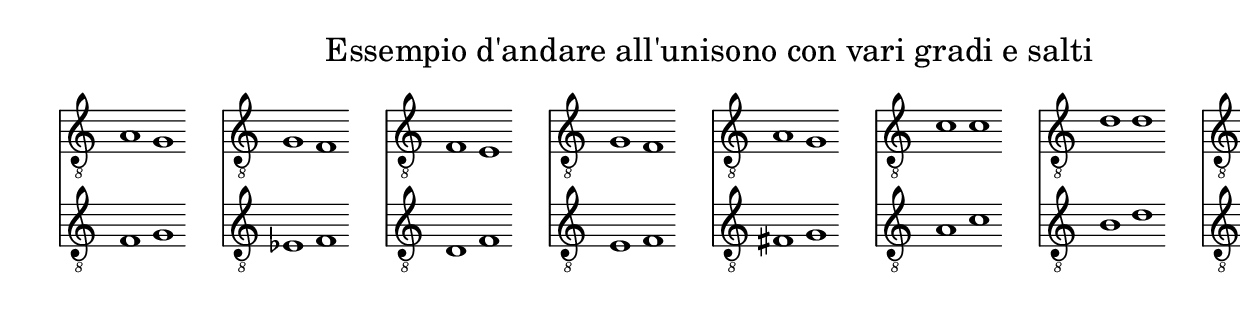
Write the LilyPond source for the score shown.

\version "2.22.2"

% Auto generated file

\header {
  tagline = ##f
}

dot = {
   \once \override Script.add-stem-support = ##f
   \once \override Script.toward-stem-shift = 0
   \once \override Script.skyline-horizontal-padding = 0
   \once \override Script.direction = 1
   \once \override Script.font-size = 1
}

\markup {
  \center-column {
    \line {
      \center-align
      \fontsize#3 { \concat { \normal-text "Essempio d'andare all'unisono con vari gradi e salti"} }
    }
    \null
    \line {
      \center-column {

        \line {
          \score {
            <<
              \new Staff \with { instrumentName = ""} {
                \override Staff.TimeSignature.stencil = ##f
                \override Staff.NoteHead.style = #'baroque
                \accidentalStyle Score.forget
                \override Rest.style = #'default
                \override NoteHead.style = #'default
                \cadenzaOn
                \clef "treble_8"
                \key c #`((0 . ,NATURAL) (1 . ,NATURAL) (2 . ,NATURAL)
                          (3 . ,NATURAL) (4 . ,NATURAL) (5 . ,NATURAL)
                          (6 . ,NATURAL))  a1   g1  
                \cadenzaOff
              }
              \new Staff \with { instrumentName = ""} {
                \override Staff.TimeSignature.stencil = ##f
                \override Staff.NoteHead.style = #'baroque
                \accidentalStyle Score.forget
                \override Rest.style = #'default
                \override NoteHead.style = #'default
                \cadenzaOn
                \clef "treble_8"
                \key c #`((0 . ,NATURAL) (1 . ,NATURAL) (2 . ,NATURAL)
                          (3 . ,NATURAL) (4 . ,NATURAL) (5 . ,NATURAL)
                          (6 . ,NATURAL))  f1   g1  
                \cadenzaOff
              }
            >>
            \layout {
              \context {
                \Score
                \override SpacingSpanner.common-shortest-duration = #(ly:make-moment 1)
              }
            }
          }
        }

      }
      \hspace #3 
      \center-column {

        \line {
          \score {
            <<
              \new Staff \with { instrumentName = ""} {
                \override Staff.TimeSignature.stencil = ##f
                \override Staff.NoteHead.style = #'baroque
                \accidentalStyle Score.forget
                \override Rest.style = #'default
                \override NoteHead.style = #'default
                \cadenzaOn
                \clef "treble_8"
                \key c #`((0 . ,NATURAL) (1 . ,NATURAL) (2 . ,NATURAL)
                          (3 . ,NATURAL) (4 . ,NATURAL) (5 . ,NATURAL)
                          (6 . ,NATURAL))  g1   f1  
                \cadenzaOff
              }
              \new Staff \with { instrumentName = ""} {
                \override Staff.TimeSignature.stencil = ##f
                \override Staff.NoteHead.style = #'baroque
                \accidentalStyle Score.forget
                \override Rest.style = #'default
                \override NoteHead.style = #'default
                \cadenzaOn
                \clef "treble_8"
                \key c #`((0 . ,NATURAL) (1 . ,NATURAL) (2 . ,NATURAL)
                          (3 . ,NATURAL) (4 . ,NATURAL) (5 . ,NATURAL)
                          (6 . ,NATURAL))  es1   f1  
                \cadenzaOff
              }
            >>
            \layout {
              \context {
                \Score
                \override SpacingSpanner.common-shortest-duration = #(ly:make-moment 1)
              }
            }
          }
        }

      }
      \hspace #3 
      \center-column {

        \line {
          \score {
            <<
              \new Staff \with { instrumentName = ""} {
                \override Staff.TimeSignature.stencil = ##f
                \override Staff.NoteHead.style = #'baroque
                \accidentalStyle Score.forget
                \override Rest.style = #'default
                \override NoteHead.style = #'default
                \cadenzaOn
                \clef "treble_8"
                \key c #`((0 . ,NATURAL) (1 . ,NATURAL) (2 . ,NATURAL)
                          (3 . ,NATURAL) (4 . ,NATURAL) (5 . ,NATURAL)
                          (6 . ,NATURAL))  f1   e1  
                \cadenzaOff
              }
              \new Staff \with { instrumentName = ""} {
                \override Staff.TimeSignature.stencil = ##f
                \override Staff.NoteHead.style = #'baroque
                \accidentalStyle Score.forget
                \override Rest.style = #'default
                \override NoteHead.style = #'default
                \cadenzaOn
                \clef "treble_8"
                \key c #`((0 . ,NATURAL) (1 . ,NATURAL) (2 . ,NATURAL)
                          (3 . ,NATURAL) (4 . ,NATURAL) (5 . ,NATURAL)
                          (6 . ,NATURAL))  d1   f1  
                \cadenzaOff
              }
            >>
            \layout {
              \context {
                \Score
                \override SpacingSpanner.common-shortest-duration = #(ly:make-moment 1)
              }
            }
          }
        }

      }
      \hspace #3 
      \center-column {

        \line {
          \score {
            <<
              \new Staff \with { instrumentName = ""} {
                \override Staff.TimeSignature.stencil = ##f
                \override Staff.NoteHead.style = #'baroque
                \accidentalStyle Score.forget
                \override Rest.style = #'default
                \override NoteHead.style = #'default
                \cadenzaOn
                \clef "treble_8"
                \key c #`((0 . ,NATURAL) (1 . ,NATURAL) (2 . ,NATURAL)
                          (3 . ,NATURAL) (4 . ,NATURAL) (5 . ,NATURAL)
                          (6 . ,NATURAL))  g1   f1  
                \cadenzaOff
              }
              \new Staff \with { instrumentName = ""} {
                \override Staff.TimeSignature.stencil = ##f
                \override Staff.NoteHead.style = #'baroque
                \accidentalStyle Score.forget
                \override Rest.style = #'default
                \override NoteHead.style = #'default
                \cadenzaOn
                \clef "treble_8"
                \key c #`((0 . ,NATURAL) (1 . ,NATURAL) (2 . ,NATURAL)
                          (3 . ,NATURAL) (4 . ,NATURAL) (5 . ,NATURAL)
                          (6 . ,NATURAL))  e1   f1  
                \cadenzaOff
              }
            >>
            \layout {
              \context {
                \Score
                \override SpacingSpanner.common-shortest-duration = #(ly:make-moment 1)
              }
            }
          }
        }

      }
      \hspace #3 
      \center-column {

        \line {
          \score {
            <<
              \new Staff \with { instrumentName = ""} {
                \override Staff.TimeSignature.stencil = ##f
                \override Staff.NoteHead.style = #'baroque
                \accidentalStyle Score.forget
                \override Rest.style = #'default
                \override NoteHead.style = #'default
                \cadenzaOn
                \clef "treble_8"
                \key c #`((0 . ,NATURAL) (1 . ,NATURAL) (2 . ,NATURAL)
                          (3 . ,NATURAL) (4 . ,NATURAL) (5 . ,NATURAL)
                          (6 . ,NATURAL))  a1   g1  
                \cadenzaOff
              }
              \new Staff \with { instrumentName = ""} {
                \override Staff.TimeSignature.stencil = ##f
                \override Staff.NoteHead.style = #'baroque
                \accidentalStyle Score.forget
                \override Rest.style = #'default
                \override NoteHead.style = #'default
                \cadenzaOn
                \clef "treble_8"
                \key c #`((0 . ,NATURAL) (1 . ,NATURAL) (2 . ,NATURAL)
                          (3 . ,NATURAL) (4 . ,NATURAL) (5 . ,NATURAL)
                          (6 . ,NATURAL))  fis1   g1  
                \cadenzaOff
              }
            >>
            \layout {
              \context {
                \Score
                \override SpacingSpanner.common-shortest-duration = #(ly:make-moment 1)
              }
            }
          }
        }

      }
      \hspace #3 
      \center-column {

        \line {
          \score {
            <<
              \new Staff \with { instrumentName = ""} {
                \override Staff.TimeSignature.stencil = ##f
                \override Staff.NoteHead.style = #'baroque
                \accidentalStyle Score.forget
                \override Rest.style = #'default
                \override NoteHead.style = #'default
                \cadenzaOn
                \clef "treble_8"
                \key c #`((0 . ,NATURAL) (1 . ,NATURAL) (2 . ,NATURAL)
                          (3 . ,NATURAL) (4 . ,NATURAL) (5 . ,NATURAL)
                          (6 . ,NATURAL))  c'1   c'1  
                \cadenzaOff
              }
              \new Staff \with { instrumentName = ""} {
                \override Staff.TimeSignature.stencil = ##f
                \override Staff.NoteHead.style = #'baroque
                \accidentalStyle Score.forget
                \override Rest.style = #'default
                \override NoteHead.style = #'default
                \cadenzaOn
                \clef "treble_8"
                \key c #`((0 . ,NATURAL) (1 . ,NATURAL) (2 . ,NATURAL)
                          (3 . ,NATURAL) (4 . ,NATURAL) (5 . ,NATURAL)
                          (6 . ,NATURAL))  a1   c'1  
                \cadenzaOff
              }
            >>
            \layout {
              \context {
                \Score
                \override SpacingSpanner.common-shortest-duration = #(ly:make-moment 1)
              }
            }
          }
        }

      }
      \hspace #3 
      \center-column {

        \line {
          \score {
            <<
              \new Staff \with { instrumentName = ""} {
                \override Staff.TimeSignature.stencil = ##f
                \override Staff.NoteHead.style = #'baroque
                \accidentalStyle Score.forget
                \override Rest.style = #'default
                \override NoteHead.style = #'default
                \cadenzaOn
                \clef "treble_8"
                \key c #`((0 . ,NATURAL) (1 . ,NATURAL) (2 . ,NATURAL)
                          (3 . ,NATURAL) (4 . ,NATURAL) (5 . ,NATURAL)
                          (6 . ,NATURAL))  d'1   d'1  
                \cadenzaOff
              }
              \new Staff \with { instrumentName = ""} {
                \override Staff.TimeSignature.stencil = ##f
                \override Staff.NoteHead.style = #'baroque
                \accidentalStyle Score.forget
                \override Rest.style = #'default
                \override NoteHead.style = #'default
                \cadenzaOn
                \clef "treble_8"
                \key c #`((0 . ,NATURAL) (1 . ,NATURAL) (2 . ,NATURAL)
                          (3 . ,NATURAL) (4 . ,NATURAL) (5 . ,NATURAL)
                          (6 . ,NATURAL))  b1   d'1  
                \cadenzaOff
              }
            >>
            \layout {
              \context {
                \Score
                \override SpacingSpanner.common-shortest-duration = #(ly:make-moment 1)
              }
            }
          }
        }

      }
      \hspace #3 
      \center-column {

        \line {
          \score {
            <<
              \new Staff \with { instrumentName = ""} {
                \override Staff.TimeSignature.stencil = ##f
                \override Staff.NoteHead.style = #'baroque
                \accidentalStyle Score.forget
                \override Rest.style = #'default
                \override NoteHead.style = #'default
                \cadenzaOn
                \clef "treble_8"
                \key c #`((0 . ,NATURAL) (1 . ,NATURAL) (2 . ,NATURAL)
                          (3 . ,NATURAL) (4 . ,NATURAL) (5 . ,NATURAL)
                          (6 . ,NATURAL))  b1   b1  
                \cadenzaOff
              }
              \new Staff \with { instrumentName = ""} {
                \override Staff.TimeSignature.stencil = ##f
                \override Staff.NoteHead.style = #'baroque
                \accidentalStyle Score.forget
                \override Rest.style = #'default
                \override NoteHead.style = #'default
                \cadenzaOn
                \clef "treble_8"
                \key c #`((0 . ,NATURAL) (1 . ,NATURAL) (2 . ,NATURAL)
                          (3 . ,NATURAL) (4 . ,NATURAL) (5 . ,NATURAL)
                          (6 . ,NATURAL))  g1   b1  
                \cadenzaOff
              }
            >>
            \layout {
              \context {
                \Score
                \override SpacingSpanner.common-shortest-duration = #(ly:make-moment 1)
              }
            }
          }
        }

      }
      \hspace #3 

    }
  }
}